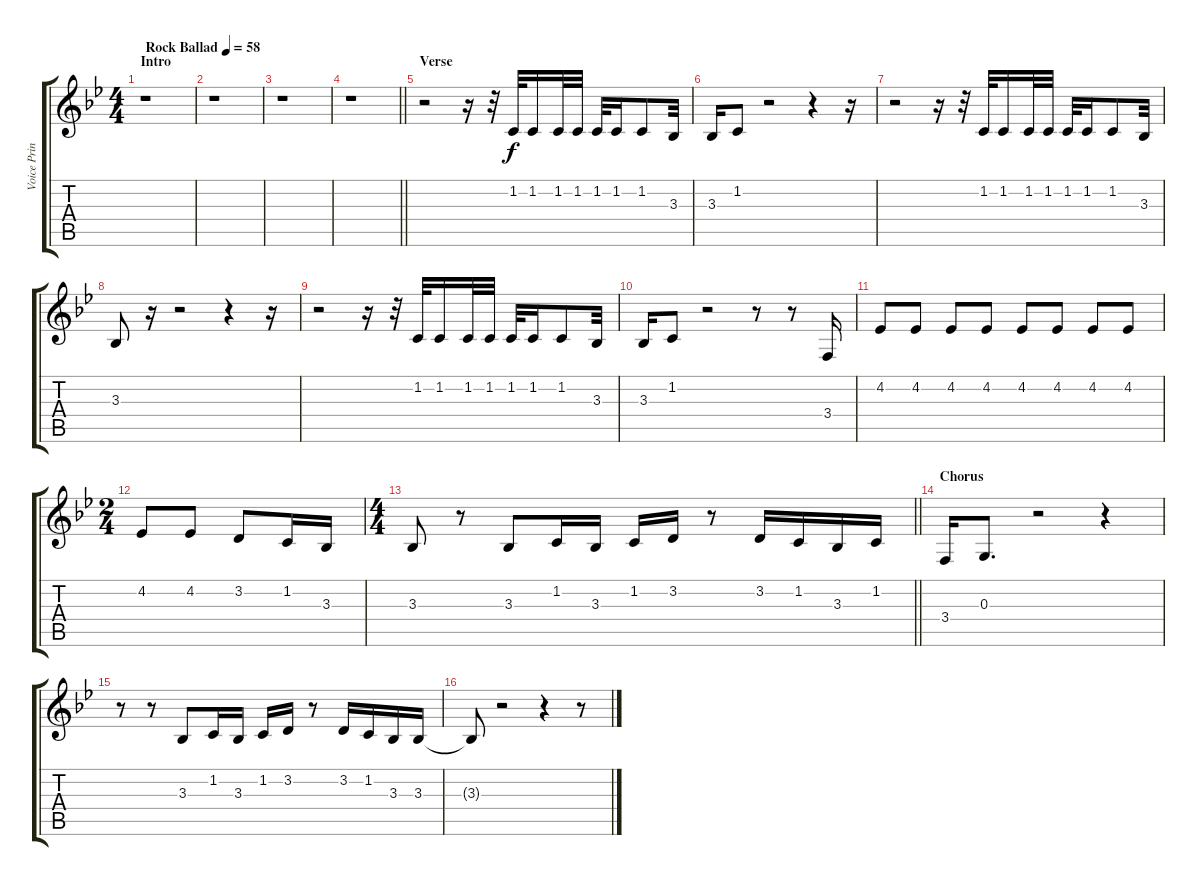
\track ("Voice Prince" "Voice Prin") {instrument altosax}
\staff {score tabs}
\tuning (E4 B3 G3 D3 A2 E2) {hide}
\ts (4 4)
\section ("" "Intro")
\tempo (58 "Rock Ballad")
\clef g2
\ks bb
r.1{dy f instrument altosax} |
r.1 |
r.1 |
\barLineRight lightlight
r.1 |
\section ("" "Verse")
r.2 r.16 r.32 1.2.32 1.2.16 1.2.32 1.2.32 1.2.32 1.2.16 1.2.8 3.3.32 |
3.3.16 1.2.8 r.2 r.4 r.16 |
r.2 r.16 r.32 1.2.32 1.2.16 1.2.32 1.2.32 1.2.32 1.2.16 1.2.8 3.3.32 |
3.3.8 r.16 r.2 r.4 r.16 |
r.2 r.16 r.32 1.2.32 1.2.16 1.2.32 1.2.32 1.2.32 1.2.16 1.2.8 3.3.32 |
3.3.16 1.2.8 r.2 r.8 r.8 3.4.16 |
4.2.8 4.2.8 4.2.8 4.2.8 4.2.8 4.2.8 4.2.8 4.2.8 |
\ts (2 4)
4.2.8 4.2.8 3.2.8 1.2.16 3.3.16 |
\ts (4 4)
\barLineRight lightlight
3.3.8 r.8 3.3.8 1.2.16 3.3.16 1.2.16 3.2.16 r.8 3.2.16 1.2.16 3.3.16 1.2.16 |
\section ("" "Chorus")
3.4.16 0.3.8{d} r.2 r.4 |
r.8 r.8 3.3.8 1.2.16 3.3.16 1.2.16 3.2.16 r.8 3.2.16 1.2.16 3.3.16 3.3.16 |
3.3{t}.8 r.2 r.4 r.8
